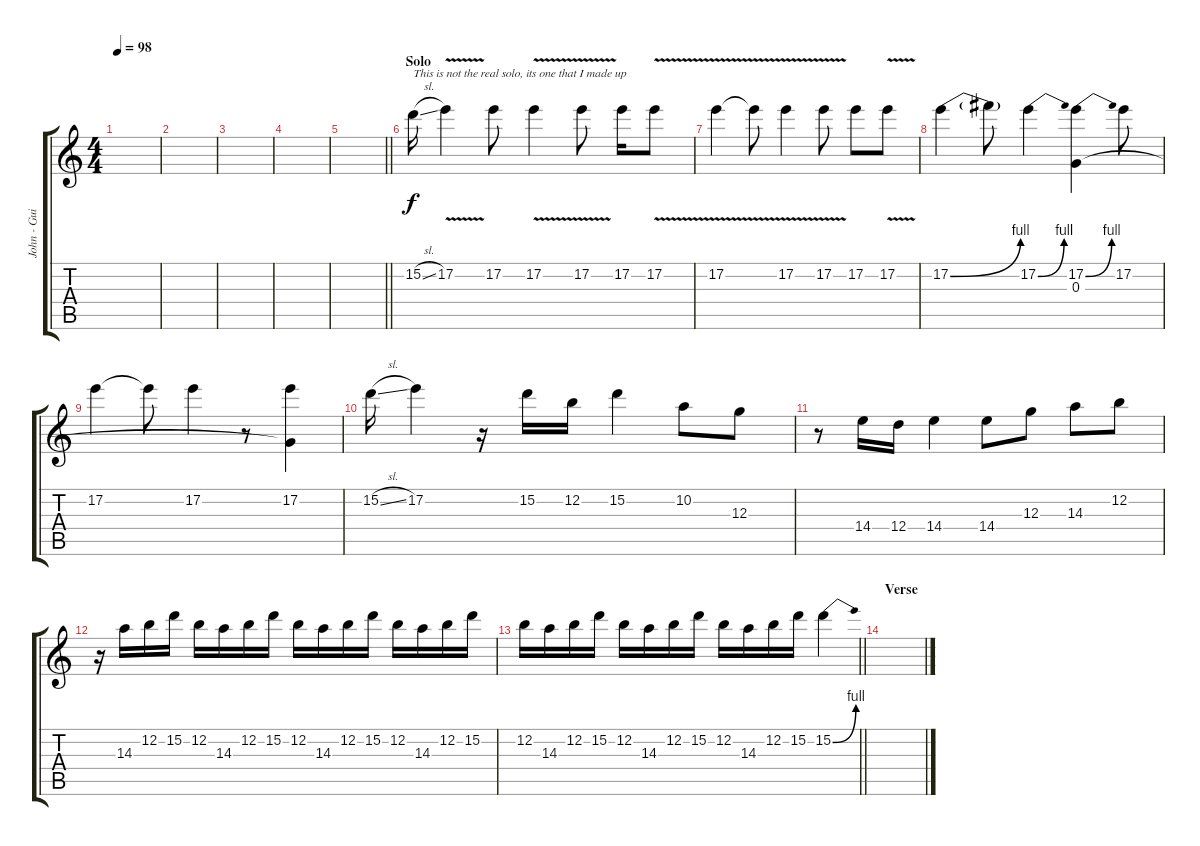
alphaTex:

\track ("John - Guitar 2" "John - Gui") {instrument overdrivenguitar}
\staff {score tabs}
\tuning (E4 B3 G3 D3 A2 E2) {hide}
\ts (4 4)
\tempo 98
\clef g2
\ks c
|
|
|
|
\barLineRight lightlight
|
\section ("" "Solo")
15.2{sl}.16{txt "This is not the real solo, its one that I made up"} 17.2{v}.4 17.2.8 17.2{v}.4 17.2{v}.8 17.2.16 17.2{v}.8 |
17.2{v}.4 17.2{t}.8 17.2{v}.4 17.2{v}.8 17.2.8 17.2{v}.8 |
17.2{be (bend 0 0 60 4)}.4 17.2{t}.8 17.2{be (bend 0 0 60 4)}.4 (17.2{be (bend 0 0 60 4)} 0.3).4 17.2.8 |
17.2.4 17.2{t}.8 17.2.4 r.8 (17.2 0.3{t}).4 |
15.2{sl}.16 17.2.4 r.16 15.2.16 12.2.16 15.2.4 10.2.8 12.3.8 |
r.8 14.4.16 12.4.16 14.4.4 14.4.8 12.3.8 14.3.8 12.2.8 |
r.16 14.3.16 12.2.16 15.2.16 12.2.16 14.3.16 12.2.16 15.2.16 12.2.16 14.3.16 12.2.16 15.2.16 12.2.16 14.3.16 12.2.16 15.2.16 |
\barLineRight lightlight
12.2.16 14.3.16 12.2.16 15.2.16 12.2.16 14.3.16 12.2.16 15.2.16 12.2.16 14.3.16 12.2.16 15.2.16 15.2{be (bend 0 0 60 4)}.4 |
\section ("" "Verse")
